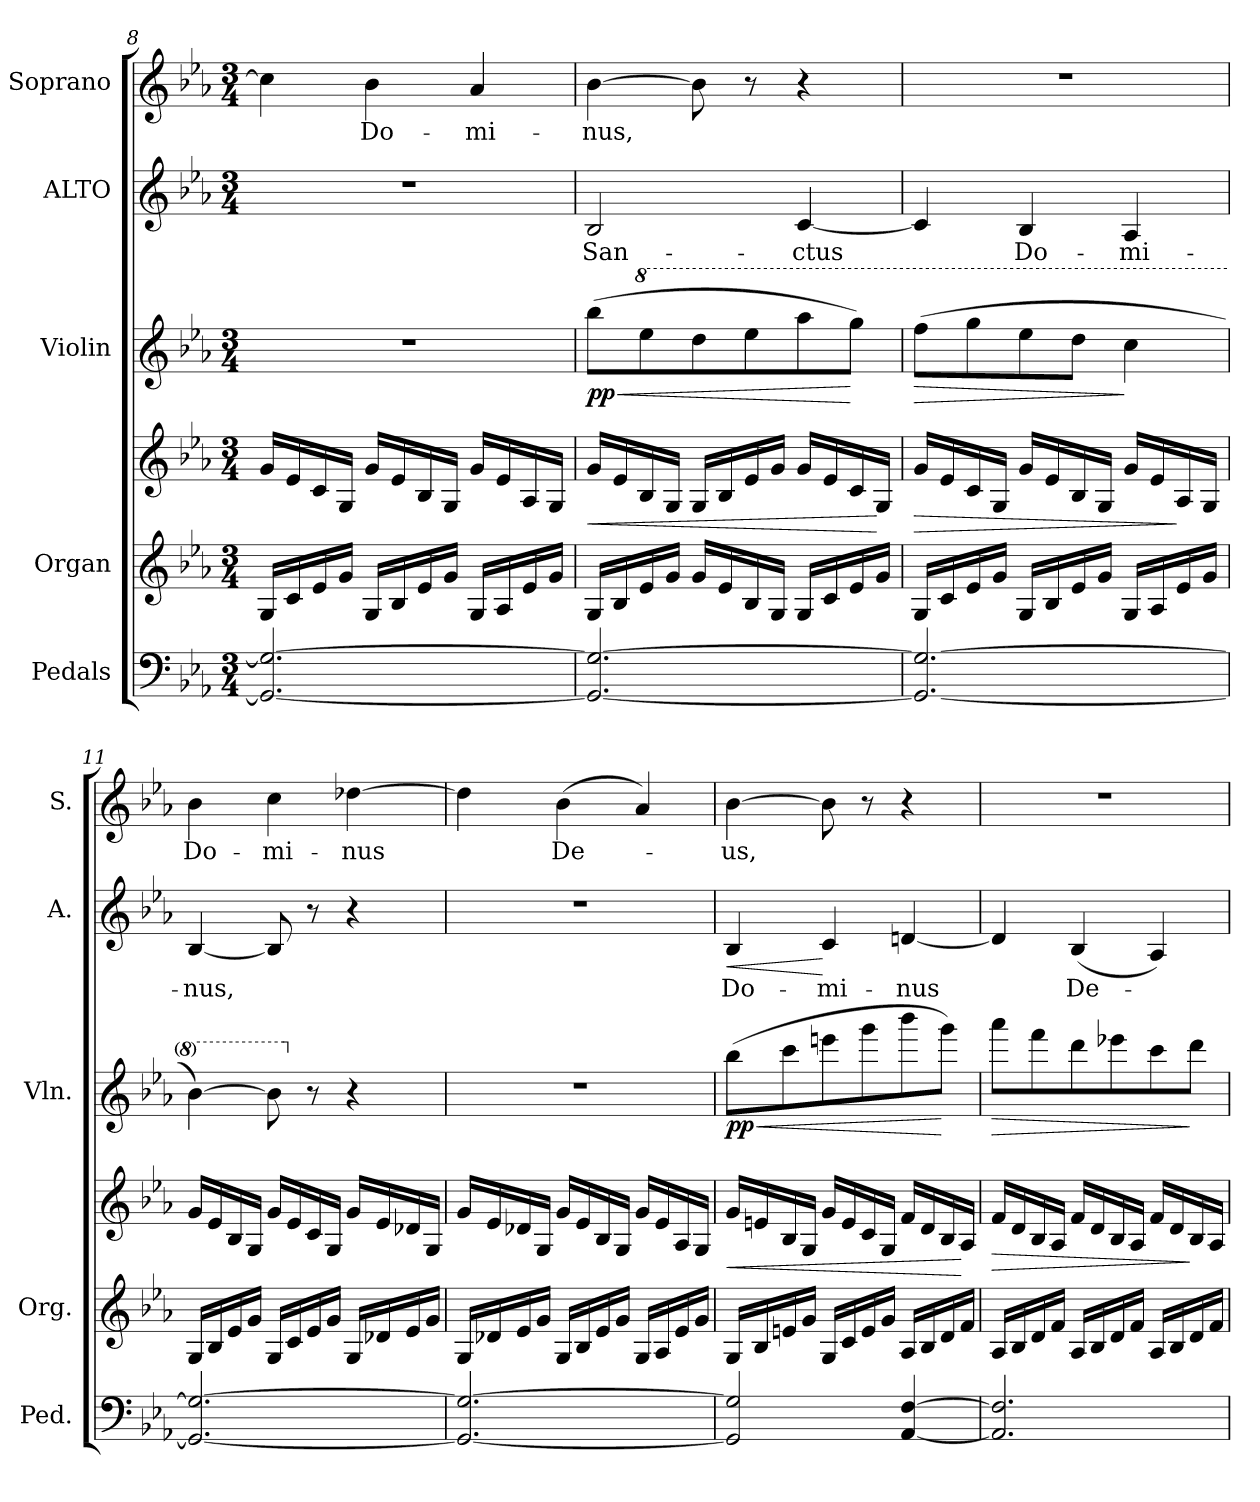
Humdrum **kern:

**kern	**kern	**kern	**dynam	**kern	**dynam	**kern	**text	**dynam	**kern	**text
*part5	*part4	*part4	*part4	*part3	*part3	*part2	*part2	*part2	*part1	*part1
*staff6	*staff5	*staff4	*staff4/5	*staff3	*staff3	*staff2	*staff2	*staff2	*staff1	*staff1
*I"Pedals	*I"Organ	*	*	*I"Violin	*	*I"ALTO	*	*	*I"Soprano	*
*I'Ped.	*I'Org.	*	*	*I'Vln.	*	*I'A.	*	*	*I'S.	*
*clefF4	*clefG2	*clefG2	*	*clefG2	*	*clefG2	*	*	*clefG2	*
*k[b-e-a-]	*k[b-e-a-]	*k[b-e-a-]	*	*k[b-e-a-]	*	*k[b-e-a-]	*	*	*k[b-e-a-]	*
*E-:	*E-:	*E-:	*	*E-:	*	*E-:	*	*	*E-:	*
*M3/4	*M3/4	*M3/4	*	*M3/4	*	*M3/4	*	*	*M3/4	*
=8	=8	=8	=8	=8	=8	=8	=8	=8	=8	=8
!	!	!	!	!LO:N:vis=1	!	!LO:N:vis=1	!	!	!	!
2.GGi/_ 2.Gi_	16Gi/LL	16gi/LL	.	2.r	.	2.r	.	.	4cci\]	.
.	16ci/	16e-i/	.	.	.	.	.	.	.	.
.	16e-i/	16ci/	.	.	.	.	.	.	.	.
.	16gi/JJ	16Gi/JJ	.	.	.	.	.	.	.	.
!	!	!	!	!	!	!	!	!	!	!LO:LY:b:color=#000000
.	16Gi/LL	16gi/LL	.	.	.	.	.	.	4b-i\	Do-
.	16B-i/	16e-i/	.	.	.	.	.	.	.	.
.	16e-i/	16B-i/	.	.	.	.	.	.	.	.
.	16gi/JJ	16Gi/JJ	.	.	.	.	.	.	.	.
!	!	!	!	!	!	!	!	!	!	!LO:LY:b:color=#000000
.	16Gi/LL	16gi/LL	.	.	.	.	.	.	4a-i/	-mi-
.	16A-i/	16e-i/	.	.	.	.	.	.	.	.
.	16e-i/	16A-i/	.	.	.	.	.	.	.	.
.	16gi/JJ	16Gi/JJ	.	.	.	.	.	.	.	.
=9	=9	=9	=9	=9	=9	=9	=9	=9	=9	=9
!	!	!	!LO:HP:b	!	!LO:HP:b	!	!	!	!	!
!	!	!	!	!	!	!	!LO:LY:b:color=#000000	!	!	!
!	!	!	!	!	!	!	!	!	!	!LO:LY:b:color=#000000
2.GGi/_ 2.Gi_	16Gi/LL	16gi/LL	<	(8bb-i\L	< pp	2B-i/	San-	.	[4b-i\	-nus,
.	16B-i/	16e-i/	.	.	.	.	.	.	.	.
*	*	*	*	*8va	*	*	*	*	*	*
.	16e-i/	16B-i/	.	8eee-i\	.	.	.	.	.	.
.	16gi/JJ	16Gi/JJ	.	.	.	.	.	.	.	.
.	16gi/LL	16Gi/LL	.	8dddi\	.	.	.	.	8b-i\]	.
.	16e-i/	16B-i/	.	.	.	.	.	.	.	.
.	16B-i/	16e-i/	.	8eee-i\	.	.	.	.	8r	.
.	16Gi/JJ	16gi/JJ	.	.	.	.	.	.	.	.
!	!	!	!	!	!	!	!LO:LY:b:color=#000000	!	!	!
.	16Gi/LL	16gi/LL	.	8aaa-i\	.	[4ci/	-ctus	.	4r	.
.	16ci/	16e-i/	.	.	.	.	.	.	.	.
.	16e-i/	16ci/	.	8gggi\J)	[	.	.	.	.	.
.	16gi/JJ	16Gi/JJ	[	.	.	.	.	.	.	.
!!LO:PB:g=z
=10	=10	=10	=10	=10	=10	=10	=10	=10	=10	=10
!	!	!	!LO:HP:b	!	!LO:HP:b	!	!	!	!LO:N:vis=1	!
2.GGi/_ 2.Gi_	16Gi/LL	16gi/LL	>	(8fffi\L	>	4ci/]	.	.	2.r	.
.	16ci/	16e-i/	.	.	.	.	.	.	.	.
.	16e-i/	16ci/	.	8gggi\	.	.	.	.	.	.
.	16gi/JJ	16Gi/JJ	.	.	.	.	.	.	.	.
!	!	!	!	!	!	!	!LO:LY:b:color=#000000	!	!	!
.	16Gi/LL	16gi/LL	.	8eee-i\	.	4B-i/	Do-	.	.	.
.	16B-i/	16e-i/	.	.	.	.	.	.	.	.
.	16e-i/	16B-i/	.	8dddi\J	.	.	.	.	.	.
.	16gi/JJ	16Gi/JJ	.	.	.	.	.	.	.	.
!	!	!	!	!	!	!	!LO:LY:b:color=#000000	!	!	!
.	16Gi/LL	16gi/LL	.	4ccci\	]	4A-i/	-mi-	.	.	.
.	16A-i/	16e-i/	.	.	.	.	.	.	.	.
.	16e-i/	16A-i/	]	.	.	.	.	.	.	.
.	16gi/JJ	16Gi/JJ	.	.	.	.	.	.	.	.
=11	=11	=11	=11	=11	=11	=11	=11	=11	=11	=11
!	!	!	!	!	!	!	!LO:LY:b:color=#000000	!	!	!
!	!	!	!	!	!	!	!	!	!	!LO:LY:b:color=#000000
2.GGi/_ 2.Gi_	16Gi/LL	16gi/LL	.	[4bb-i\)	.	[4B-i/	-nus,	.	4b-i\	Do-
.	16B-i/	16e-i/	.	.	.	.	.	.	.	.
.	16e-i/	16B-i/	.	.	.	.	.	.	.	.
.	16gi/JJ	16Gi/JJ	.	.	.	.	.	.	.	.
!	!	!	!	!	!	!	!	!	!	!LO:LY:b:color=#000000
.	16Gi/LL	16gi/LL	.	8bb-i\]	.	8B-i/]	.	.	4cci\	-mi-
.	16ci/	16e-i/	.	.	.	.	.	.	.	.
*	*	*	*	*X8va	*	*	*	*	*	*
.	16e-i/	16ci/	.	8r	.	8r	.	.	.	.
.	16gi/JJ	16Gi/JJ	.	.	.	.	.	.	.	.
!	!	!	!	!	!	!	!	!	!	!LO:LY:b:color=#000000
.	16Gi/LL	16gi/LL	.	4r	.	4r	.	.	[4dd-Xi\	-nus
.	16d-Xi/	16e-i/	.	.	.	.	.	.	.	.
.	16e-i/	16d-Xi/	.	.	.	.	.	.	.	.
.	16gi/JJ	16Gi/JJ	.	.	.	.	.	.	.	.
=12	=12	=12	=12	=12	=12	=12	=12	=12	=12	=12
!	!	!	!	!LO:N:vis=1	!	!LO:N:vis=1	!	!	!	!
2.GGi/_ 2.Gi_	16Gi/LL	16gi/LL	.	2.r	.	2.r	.	.	4dd-i\]	.
.	16d-Xi/	16e-i/	.	.	.	.	.	.	.	.
.	16e-i/	16d-Xi/	.	.	.	.	.	.	.	.
.	16gi/JJ	16Gi/JJ	.	.	.	.	.	.	.	.
!	!	!	!	!	!	!	!	!	!	!LO:LY:b:color=#000000
.	16Gi/LL	16gi/LL	.	.	.	.	.	.	(4b-i\	De-
.	16B-i/	16e-i/	.	.	.	.	.	.	.	.
.	16e-i/	16B-i/	.	.	.	.	.	.	.	.
.	16gi/JJ	16Gi/JJ	.	.	.	.	.	.	.	.
.	16Gi/LL	16gi/LL	.	.	.	.	.	.	4a-i/)	.
.	16A-i/	16e-i/	.	.	.	.	.	.	.	.
.	16e-i/	16A-i/	.	.	.	.	.	.	.	.
.	16gi/JJ	16Gi/JJ	.	.	.	.	.	.	.	.
!!LO:LB:g=z
=13	=13	=13	=13	=13	=13	=13	=13	=13	=13	=13
!	!	!	!LO:HP:b	!	!LO:HP:b	!	!	!	!	!
!	!	!	!	!	!	!	!LO:LY:b:color=#000000	!LO:HP:b	!	!
!	!	!	!	!	!	!	!	!	!	!LO:LY:b:color=#000000
2GGi/] 2Gi]	16Gi/LL	16gi/LL	<	(8bb-i\L	< pp	4B-i/	Do-	<	[4b-i\	-us,
.	16B-i/	16eni/	.	.	.	.	.	.	.	.
.	16eni/	16B-i/	.	8ccci\	.	.	.	.	.	.
.	16gi/JJ	16Gi/JJ	.	.	.	.	.	.	.	.
!	!	!	!	!	!	!	!LO:LY:b:color=#000000	!	!	!
.	16Gi/LL	16gi/LL	.	8eeeni\	.	4ci/	-mi-	[	8b-i\]	.
.	16ci/	16ei/	.	.	.	.	.	.	.	.
.	16ei/	16ci/	.	8gggi\	.	.	.	.	8r	.
.	16gi/JJ	16Gi/JJ	.	.	.	.	.	.	.	.
!	!	!	!	!	!	!	!LO:LY:b:color=#000000	!	!	!
[4AA-i/ [4Fi	16A-i/LL	16fi/LL	.	8bbb-i\	.	[4dni/	-nus	.	4r	.
.	16B-i/	16di/	.	.	.	.	.	.	.	.
.	16di/	16B-i/	.	8gggi\J)	[	.	.	.	.	.
.	16fi/JJ	16A-i/JJ	[	.	.	.	.	.	.	.
=14	=14	=14	=14	=14	=14	=14	=14	=14	=14	=14
!	!	!	!LO:HP:b	!	!LO:HP:b	!	!	!	!LO:N:vis=1	!
2.AA-i/] 2.Fi]	16A-i/LL	16fi/LL	>	8aaa-i\L	>	4di/]	.	.	2.r	.
.	16B-i/	16di/	.	.	.	.	.	.	.	.
.	16di/	16B-i/	.	8fffi\	.	.	.	.	.	.
.	16fi/JJ	16A-i/JJ	.	.	.	.	.	.	.	.
!	!	!	!	!	!	!	!LO:LY:b:color=#000000	!	!	!
.	16A-i/LL	16fi/LL	.	8dddi\	.	(4B-i/	De-	.	.	.
.	16B-i/	16di/	.	.	.	.	.	.	.	.
.	16di/	16B-i/	.	8eee-Xi\	.	.	.	.	.	.
.	16fi/JJ	16A-i/JJ	.	.	.	.	.	.	.	.
.	16A-i/LL	16fi/LL	.	8ccci\	.	4A-i/)	.	.	.	.
.	16B-i/	16di/	.	.	.	.	.	.	.	.
.	16di/	16B-i/	]	8dddi\J	]	.	.	.	.	.
.	16fi/JJ	16A-i/JJ	.	.	.	.	.	.	.	.
=	=	=	=	=	=	=	=	=	=	=
*-	*-	*-	*-	*-	*-	*-	*-	*-	*-	*-
